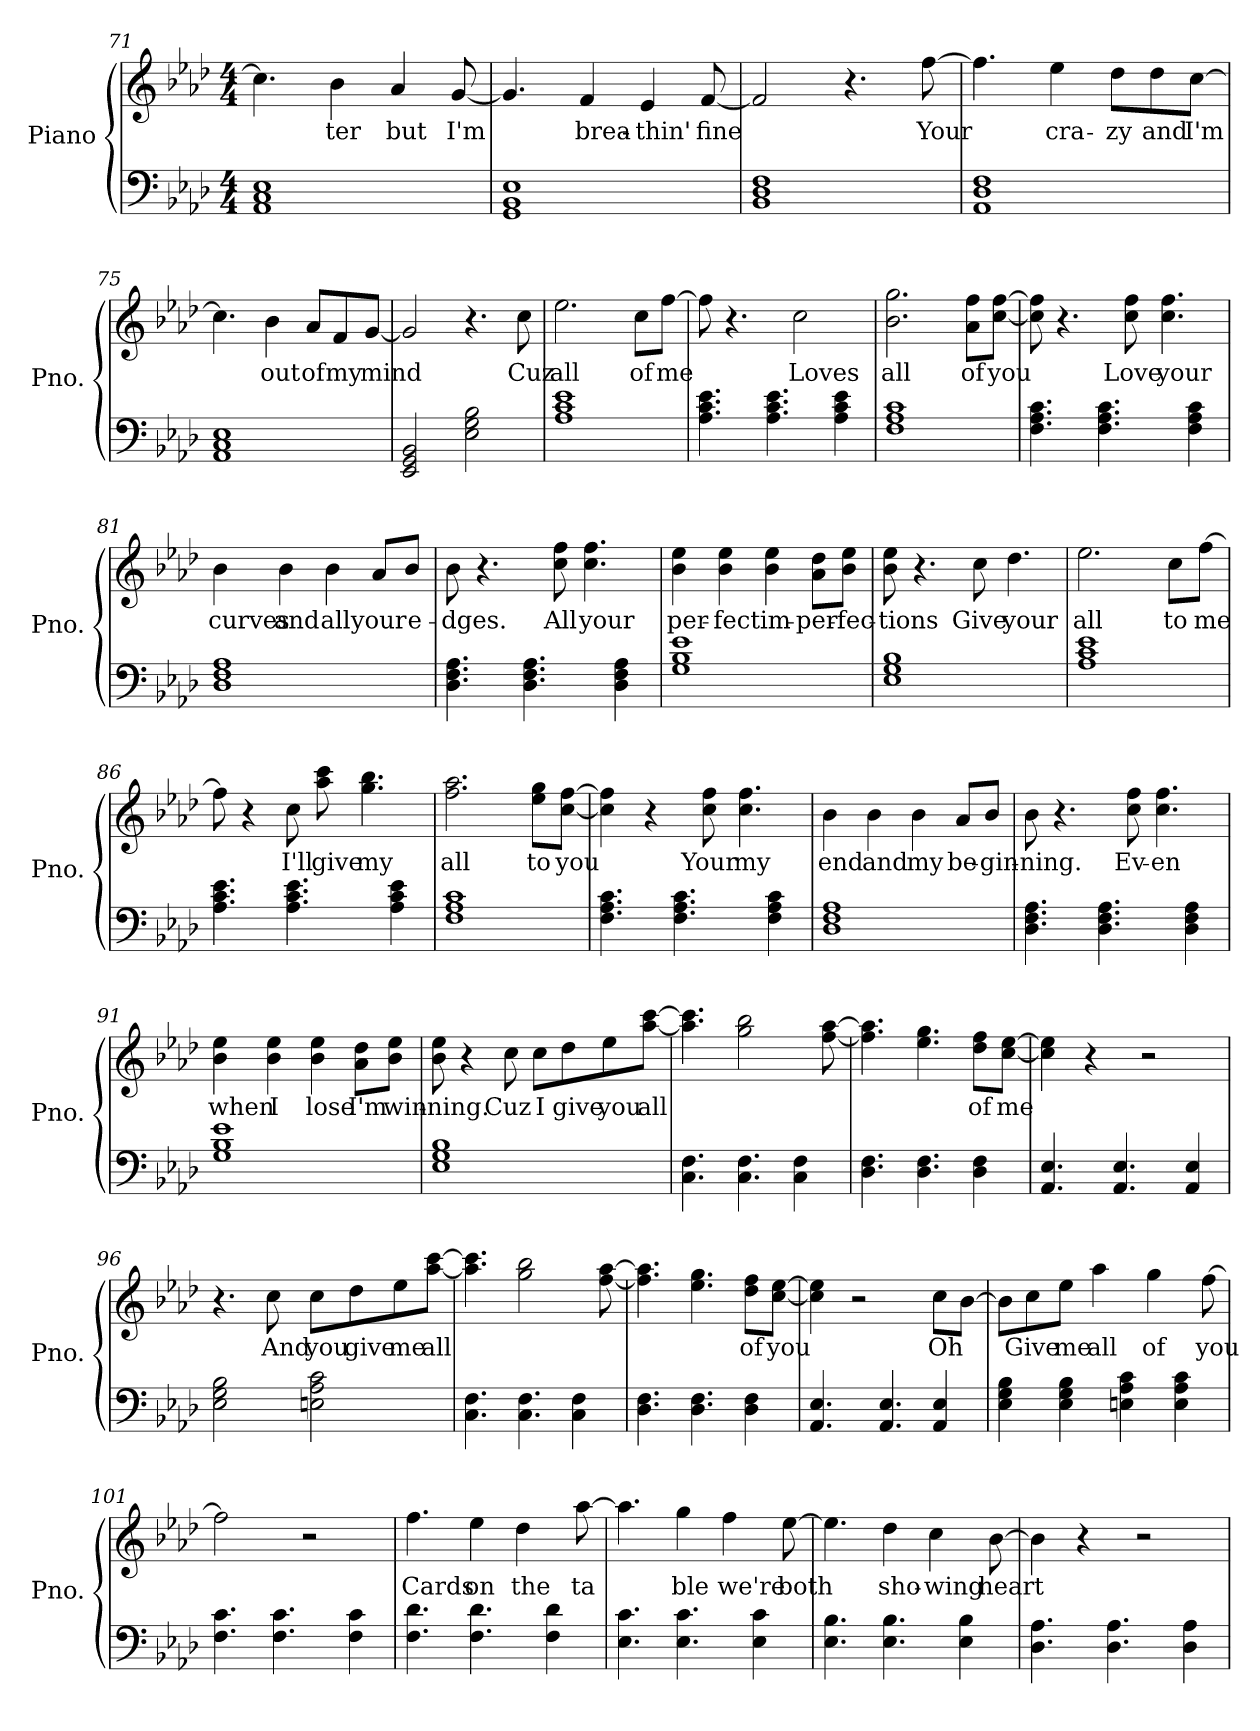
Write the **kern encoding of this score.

**kern	**kern	**text
*part1	*part1	*part1
*staff2	*staff1	*staff1
*I"Piano	*	*
*I'Pno.	*	*
*clefF4	*clefG2	*
*k[b-e-a-d-]	*k[b-e-a-d-]	*
*M4/4	*M4/4	*
=71	=71	=71
1AA- 1C 1E-	4.cc\]	.
.	4b-\	ter
.	4a-/	but
.	[8g/	I'm
=72	=72	=72
1GG 1BB- 1E-	4.g/]	.
.	4f/	brea-
.	4e-/	-thin'
.	[8f/	fine
=73	=73	=73
1BB- 1D- 1F	2f/]	.
.	4.r	.
.	[8ff\	Your
=74	=74	=74
1AA- 1D- 1F	4.ff\]	.
.	4ee-\	cra-
.	8dd-\L	-zy
.	8dd-\	and
.	[8cc\J	I'm
!!LO:LB:g=z
=75	=75	=75
1AA- 1C 1E-	4.cc\]	.
.	4b-\	out
.	8a-/L	of
.	8f/	my
.	[8g/J	mind
=76	=76	=76
2EE-/ 2GG/ 2BB-/	2g/]	.
2E-\ 2G\ 2B-\	4.r	.
.	8cc\	Cuz
=77	=77	=77
1A- 1c 1e-	2.ee-\	all
.	8cc\L	of
.	[8ff\J	me
=78	=78	=78
4.A-\ 4.c\ 4.e-\	8ff\]	.
.	4.r	.
4.A-\ 4.c\ 4.e-\	.	.
.	2cc\	Loves
4A-\ 4c\ 4e-\	.	.
=79	=79	=79
1F 1A- 1c	2.b-\ 2.gg\	all
.	8a-\ 8ff\L	of
.	[8cc\ [8ff\J	you
=80	=80	=80
4.F\ 4.A-\ 4.c\	8cc\] 8ff\]	.
.	4.r	.
4.F\ 4.A-\ 4.c\	.	.
.	8cc\ 8ff\	Love
.	4.cc\ 4.ff\	your
4F\ 4A-\ 4c\	.	.
!!LO:LB:g=z
=81	=81	=81
1D- 1F 1A-	4b-\	curves
.	4b-\	and
.	4b-\	all
.	8a-/L	your
.	8b-/J	e-
=82	=82	=82
4.D-\ 4.F\ 4.A-\	8b-\	-dges.
.	4.r	.
4.D-\ 4.F\ 4.A-\	.	.
.	8cc\ 8ff\	All
.	4.cc\ 4.ff\	your
4D-\ 4F\ 4A-\	.	.
=83	=83	=83
1G 1B- 1e-	4b-\ 4ee-\	per-
.	4b-\ 4ee-\	-fect
.	4b-\ 4ee-\	im-
.	8a-\ 8dd-\L	-per-
.	8b-\ 8ee-\J	-fec-
=84	=84	=84
1E- 1G 1B-	8b-\ 8ee-\	-tions
.	4.r	.
.	8cc\	Give
.	4.dd-\	your
!!LO:LB:g=z
=85	=85	=85
1A- 1c 1e-	2.ee-\	all
.	8cc\L	to
.	[8ff\J	me
=86	=86	=86
4.A-\ 4.c\ 4.e-\	8ff\]	.
.	4r	.
4.A-\ 4.c\ 4.e-\	8cc\	I'll
.	8aa-\ 8ccc\	give
.	4.gg\ 4.bb-\	my
4A-\ 4c\ 4e-\	.	.
=87	=87	=87
1F 1A- 1c	2.ff\ 2.aa-\	all
.	8ee-\ 8gg\L	to
.	[8cc\ [8ff\J	you
=88	=88	=88
4.F\ 4.A-\ 4.c\	4cc\] 4ff\]	.
.	4r	.
4.F\ 4.A-\ 4.c\	.	.
.	8cc\ 8ff\	Your
.	4.cc\ 4.ff\	my
4F\ 4A-\ 4c\	.	.
=89	=89	=89
1D- 1F 1A-	4b-\	end
.	4b-\	and
.	4b-\	my
.	8a-/L	be-
.	8b-/J	-gin-
!!LO:LB:g=z
=90	=90	=90
4.D-\ 4.F\ 4.A-\	8b-\	-ning.
.	4.r	.
4.D-\ 4.F\ 4.A-\	.	.
.	8cc\ 8ff\	Ev-
.	4.cc\ 4.ff\	-en
4D-\ 4F\ 4A-\	.	.
=91	=91	=91
1G 1B- 1e-	4b-\ 4ee-\	when
.	4b-\ 4ee-\	I
.	4b-\ 4ee-\	lose
.	8a-\ 8dd-\L	I'm
.	8b-\ 8ee-\J	win-
=92	=92	=92
1E- 1G 1B-	8b-\ 8ee-\	-ning.
.	4r	.
.	8cc\	Cuz
.	8cc\L	I
.	8dd-\	give
.	8ee-\	you
.	[8aa-\ [8ccc\J	all
=93	=93	=93
4.C\ 4.F\	4.aa-\] 4.ccc\]	.
4.C\ 4.F\	2gg\ 2bb-\	.
4C\ 4F\	.	.
.	[8ff\ [8aa-\	.
=94	=94	=94
4.D-\ 4.F\	4.ff\] 4.aa-\]	.
4.D-\ 4.F\	4.ee-\ 4.gg\	.
4D-\ 4F\	8dd-\ 8ff\L	of
.	[8cc\ [8ee-\J	me
!!LO:PB:g=z
=95	=95	=95
4.AA-/ 4.E-/	4cc\] 4ee-\]	.
.	4r	.
4.AA-/ 4.E-/	.	.
.	2r	.
4AA-/ 4E-/	.	.
=96	=96	=96
2E-\ 2G\ 2B-\	4.r	.
.	8cc\	And
2En\ 2A-\ 2c\	8cc\L	you
.	8dd-\	give
.	8ee-\	me
.	[8aa-\ [8ccc\J	all
=97	=97	=97
4.C\ 4.F\	4.aa-\] 4.ccc\]	.
4.C\ 4.F\	2gg\ 2bb-\	.
4C\ 4F\	.	.
.	[8ff\ [8aa-\	.
=98	=98	=98
4.D-\ 4.F\	4.ff\] 4.aa-\]	.
4.D-\ 4.F\	4.ee-\ 4.gg\	.
4D-\ 4F\	8dd-\ 8ff\L	of
.	[8cc\ [8ee-\J	you
=99	=99	=99
4.AA-/ 4.E-/	4cc\] 4ee-\]	.
.	2r	.
4.AA-/ 4.E-/	.	.
4AA-/ 4E-/	8cc\L	Oh
.	[8b-\J	.
!!LO:LB:g=z
=100	=100	=100
4E-\ 4G\ 4B-\	8b-\L]	.
.	8cc\	Give
4E-\ 4G\ 4B-\	8ee-\J	me
.	4aa-\	all
4En\ 4A-\ 4c\	.	.
.	4gg\	of
4E\ 4A-\ 4c\	.	.
.	[8ff\	you
=101	=101	=101
4.F\ 4.c\	2ff\]	.
4.F\ 4.c\	.	.
.	2r	.
4F\ 4c\	.	.
=102	=102	=102
4.F\ 4.d-\	4.ff\	Cards
4.F\ 4.d-\	4ee-\	on
.	4dd-\	the
4F\ 4d-\	.	.
.	[8aa-\	ta
=103	=103	=103
4.E-\ 4.c\	4.aa-\]	.
4.E-\ 4.c\	4gg\	ble
.	4ff\	we're
4E-\ 4c\	.	.
.	[8ee-\	both
=104	=104	=104
4.E-\ 4.B-\	4.ee-\]	.
4.E-\ 4.B-\	4dd-\	sho-
.	4cc\	-wing
4E-\ 4B-\	.	.
.	[8b-\	heart
!!LO:LB:g=z
=105	=105	=105
4.D-\ 4.A-\	4b-\]	.
.	4r	.
4.D-\ 4.A-\	.	.
.	2r	.
4D-\ 4A-\	.	.
=	=	=
*-	*-	*-
